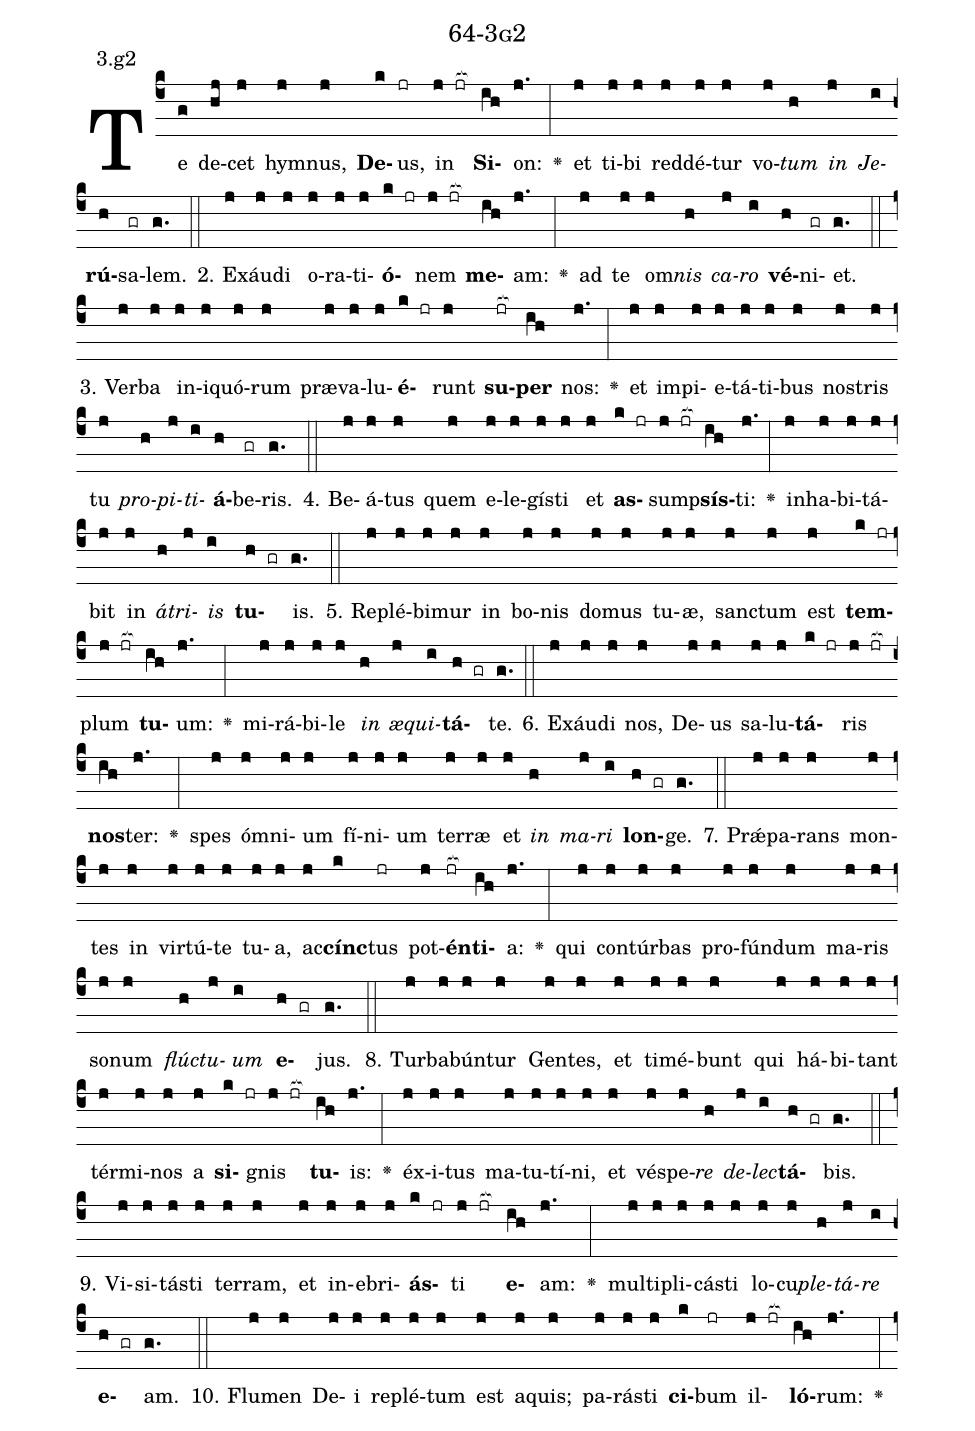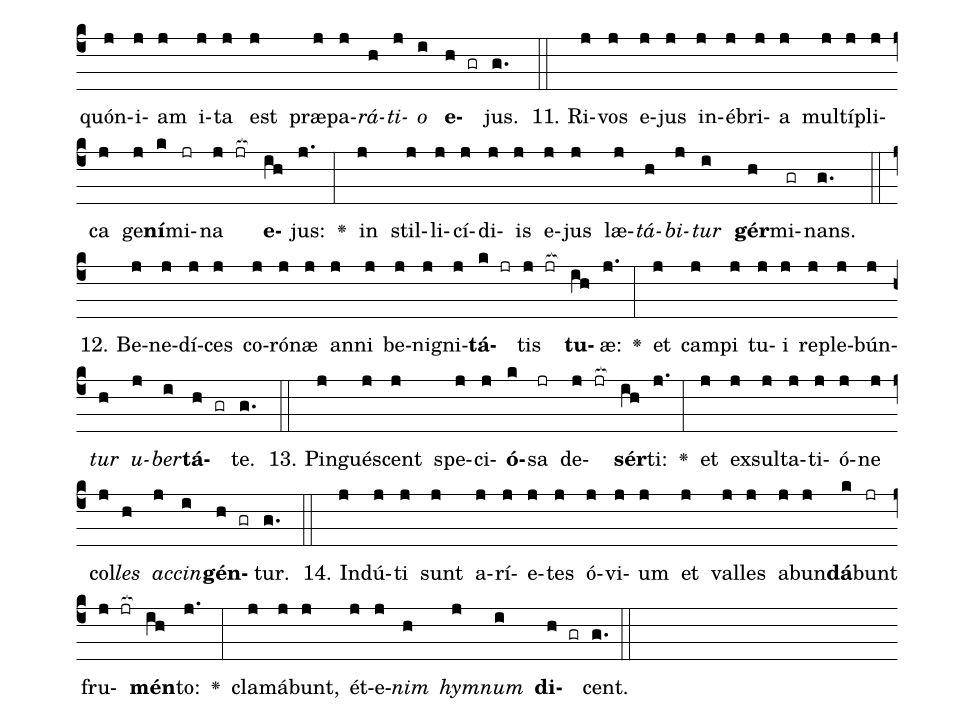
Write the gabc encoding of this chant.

name: 64-3g2;
annotation: 3.g2;
%%
(c4)Te(g) de(hj)cet(j) hym(j)nus,(j) <b>De</b>(k)us,(jr) in(j jr[ocb:1{]) <b>Si</b>(ih[ocb:0}])on:(j.) <v>\greheightstar</v>(:) et(j) ti(j)bi(j) red(j)dé(j)tur(j) vo(j)<i>tum</i>(h) <i>in</i>(j) <i>Je</i>(i)<b>rú</b>(h)sa(gr)lem.(g.) (::)
2. Ex(j)áu(j)di(j) o(j)ra(j)ti(j)<b>ó</b>(k jr)nem(j jr[ocb:1{]) <b>me</b>(ih[ocb:0}])am:(j.) <v>\greheightstar</v>(:) ad(j) te(j) om(j)<i>nis</i>(h) <i>ca</i>(j)<i>ro</i>(i) <b>vé</b>(h)ni(gr)et.(g.) (::)
3. Ver(j)ba(j) in(j)i(j)quó(j)rum(j) præ(j)va(j)lu(j)<b>é</b>(k jr)runt(j) <b>su</b>(jr[ocb:1{])<b>per</b>(ih[ocb:0}]) nos:(j.) <v>\greheightstar</v>(:) et(j) im(j)pi(j)e(j)tá(j)ti(j)bus(j) nos(j)tris(j) tu(j) <i>pro</i>(h)<i>pi</i>(j)<i>ti</i>(i)<b>á</b>(h)be(gr)ris.(g.) (::)
4. Be(j)á(j)tus(j) quem(j) e(j)le(j)gís(j)ti(j) et(j) <b>as</b>(k jr)sump(j jr[ocb:1{])<b>sís</b>(ih[ocb:0}])ti:(j.) <v>\greheightstar</v>(:) in(j)ha(j)bi(j)tá(j)bit(j) in(j) <i>á</i>(h)<i>tri</i>(j)<i>is</i>(i) <b>tu</b>(h gr)is.(g.) (::)
5. Re(j)plé(j)bi(j)mur(j) in(j) bo(j)nis(j) do(j)mus(j) tu(j)æ,(j) sanc(j)tum(j) est(j) <b>tem</b>(k jr)plum(j jr[ocb:1{]) <b>tu</b>(ih[ocb:0}])um:(j.) <v>\greheightstar</v>(:) mi(j)rá(j)bi(j)le(j) <i>in</i>(h) <i>æ</i>(j)<i>qui</i>(i)<b>tá</b>(h gr)te.(g.) (::)
6. Ex(j)áu(j)di(j) nos,(j) De(j)us(j) sa(j)lu(j)<b>tá</b>(k jr)ris(j jr[ocb:1{]) <b>nos</b>(ih[ocb:0}])ter:(j.) <v>\greheightstar</v>(:) spes(j) óm(j)ni(j)um(j) fí(j)ni(j)um(j) ter(j)ræ(j) et(j) <i>in</i>(h) <i>ma</i>(j)<i>ri</i>(i) <b>lon</b>(h gr)ge.(g.) (::)
7. Prǽ(j)pa(j)rans(j) mon(j)tes(j) in(j) vir(j)tú(j)te(j) tu(j)a,(j) ac(j)<b>cínc</b>(k)tus(jr) pot(j)<b>én</b>(jr[ocb:1{])<b>ti</b>(ih[ocb:0}])a:(j.) <v>\greheightstar</v>(:) qui(j) con(j)túr(j)bas(j) pro(j)fún(j)dum(j) ma(j)ris(j) so(j)num(j) <i>flúc</i>(h)<i>tu</i>(j)<i>um</i>(i) <b>e</b>(h gr)jus.(g.) (::)
8. Tur(j)ba(j)bún(j)tur(j) Gen(j)tes,(j) et(j) ti(j)mé(j)bunt(j) qui(j) há(j)bi(j)tant(j) tér(j)mi(j)nos(j) a(j) <b>si</b>(k jr)gnis(j jr[ocb:1{]) <b>tu</b>(ih[ocb:0}])is:(j.) <v>\greheightstar</v>(:) éx(j)i(j)tus(j) ma(j)tu(j)tí(j)ni,(j) et(j) vés(j)pe(j)<i>re</i>(h) <i>de</i>(j)<i>lec</i>(i)<b>tá</b>(h gr)bis.(g.) (::)
9. Vi(j)si(j)tás(j)ti(j) ter(j)ram,(j) et(j) in(j)e(j)bri(j)<b>ás</b>(k jr)ti(j jr[ocb:1{]) <b>e</b>(ih[ocb:0}])am:(j.) <v>\greheightstar</v>(:) mul(j)ti(j)pli(j)cás(j)ti(j) lo(j)cu(j)<i>ple</i>(h)<i>tá</i>(j)<i>re</i>(i) <b>e</b>(h gr)am.(g.) (::)
10. Flu(j)men(j) De(j)i(j) re(j)plé(j)tum(j) est(j) a(j)quis;(j) pa(j)rás(j)ti(j) <b>ci</b>(k)bum(jr) il(j jr[ocb:1{])<b>ló</b>(ih[ocb:0}])rum:(j.) <v>\greheightstar</v>(:) quón(j)i(j)am(j) i(j)ta(j) est(j) præ(j)pa(j)<i>rá</i>(h)<i>ti</i>(j)<i>o</i>(i) <b>e</b>(h gr)jus.(g.) (::)
11. Ri(j)vos(j) e(j)jus(j) in(j)é(j)bri(j)a(j) mul(j)tí(j)pli(j)ca(j) ge(j)<b>ní</b>(k)mi(jr)na(j jr[ocb:1{]) <b>e</b>(ih[ocb:0}])jus:(j.) <v>\greheightstar</v>(:) in(j) stil(j)li(j)cí(j)di(j)is(j) e(j)jus(j) læ(j)<i>tá</i>(h)<i>bi</i>(j)<i>tur</i>(i) <b>gér</b>(h)mi(gr)nans.(g.) (::)
12. Be(j)ne(j)dí(j)ces(j) co(j)ró(j)næ(j) an(j)ni(j) be(j)ni(j)gni(j)<b>tá</b>(k jr)tis(j jr[ocb:1{]) <b>tu</b>(ih[ocb:0}])æ:(j.) <v>\greheightstar</v>(:) et(j) cam(j)pi(j) tu(j)i(j) re(j)ple(j)bún(j)<i>tur</i>(h) <i>u</i>(j)<i>ber</i>(i)<b>tá</b>(h gr)te.(g.) (::)
13. Pin(j)gué(j)scent(j) spe(j)ci(j)<b>ó</b>(k)sa(jr) de(j jr[ocb:1{])<b>sér</b>(ih[ocb:0}])ti:(j.) <v>\greheightstar</v>(:) et(j) ex(j)sul(j)ta(j)ti(j)ó(j)ne(j) col(j)<i>les</i>(h) <i>ac</i>(j)<i>cin</i>(i)<b>gén</b>(h gr)tur.(g.) (::)
14. Ind(j)ú(j)ti(j) sunt(j) a(j)rí(j)e(j)tes(j) ó(j)vi(j)um(j) et(j) val(j)les(j) ab(j)un(j)<b>dá</b>(k)bunt(jr) fru(j jr[ocb:1{])<b>mén</b>(ih[ocb:0}])to:(j.) <v>\greheightstar</v>(:) cla(j)má(j)bunt,(j) ét(j)e(j)<i>nim</i>(h) <i>hym</i>(j)<i>num</i>(i) <b>di</b>(h gr)cent.(g.) (::)
